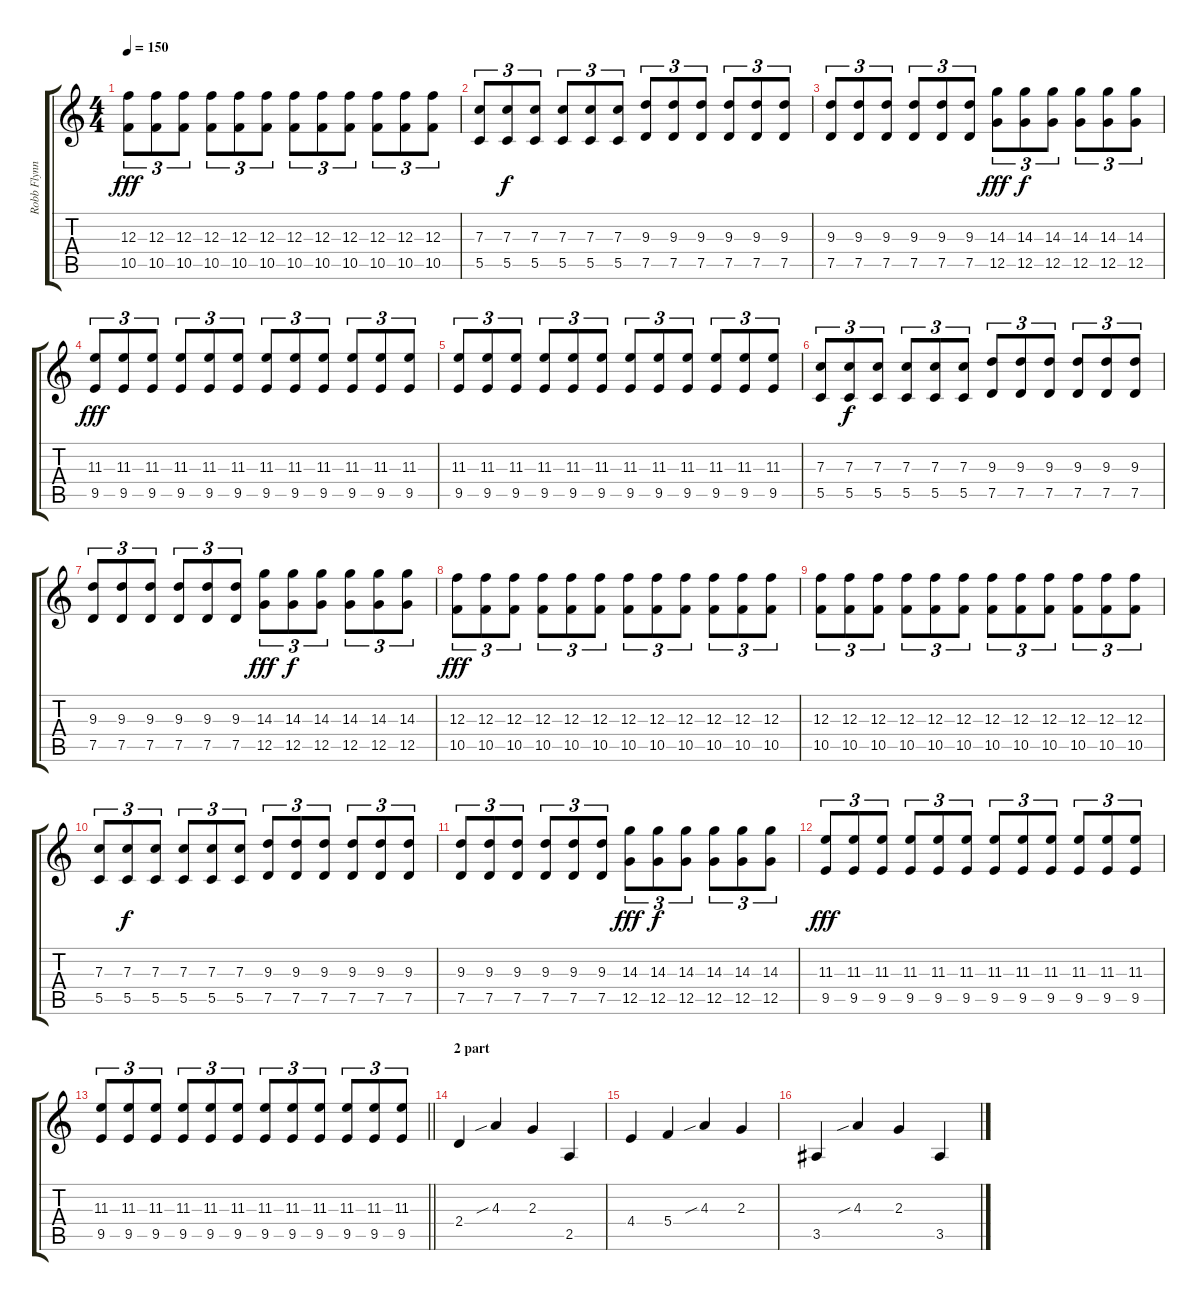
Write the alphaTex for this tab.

\track ("Robb Flynn" "Robb Flynn") {instrument distortionguitar}
\staff {score tabs}
\tuning (D4 A3 F3 C3 G2 C2) {hide}
\ts (4 4)
\tempo 150
\clef g2
\ks c
(12.3 10.5).8{tu (3 2) dy fff} (12.3 10.5).8{tu (3 2)} (12.3 10.5).8{tu (3 2)} (12.3 10.5).8{tu (3 2)} (12.3 10.5).8{tu (3 2)} (12.3 10.5).8{tu (3 2)} (12.3 10.5).8{tu (3 2)} (12.3 10.5).8{tu (3 2)} (12.3 10.5).8{tu (3 2)} (12.3 10.5).8{tu (3 2)} (12.3 10.5).8{tu (3 2)} (12.3 10.5).8{tu (3 2)} |
(7.3 5.5).8{tu (3 2)} (7.3 5.5).8{tu (3 2) dy f} (7.3 5.5).8{tu (3 2)} (7.3 5.5).8{tu (3 2)} (7.3 5.5).8{tu (3 2)} (7.3 5.5).8{tu (3 2)} (9.3 7.5).8{tu (3 2)} (9.3 7.5).8{tu (3 2)} (9.3 7.5).8{tu (3 2)} (9.3 7.5).8{tu (3 2)} (9.3 7.5).8{tu (3 2)} (9.3 7.5).8{tu (3 2)} |
(9.3 7.5).8{tu (3 2)} (9.3 7.5).8{tu (3 2)} (9.3 7.5).8{tu (3 2)} (9.3 7.5).8{tu (3 2)} (9.3 7.5).8{tu (3 2)} (9.3 7.5).8{tu (3 2)} (14.3 12.5).8{tu (3 2) dy fff} (14.3 12.5).8{tu (3 2) dy f} (14.3 12.5).8{tu (3 2)} (14.3 12.5).8{tu (3 2)} (14.3 12.5).8{tu (3 2)} (14.3 12.5).8{tu (3 2)} |
(11.3 9.5).8{tu (3 2) dy fff} (11.3 9.5).8{tu (3 2)} (11.3 9.5).8{tu (3 2)} (11.3 9.5).8{tu (3 2)} (11.3 9.5).8{tu (3 2)} (11.3 9.5).8{tu (3 2)} (11.3 9.5).8{tu (3 2)} (11.3 9.5).8{tu (3 2)} (11.3 9.5).8{tu (3 2)} (11.3 9.5).8{tu (3 2)} (11.3 9.5).8{tu (3 2)} (11.3 9.5).8{tu (3 2)} |
(11.3 9.5).8{tu (3 2)} (11.3 9.5).8{tu (3 2)} (11.3 9.5).8{tu (3 2)} (11.3 9.5).8{tu (3 2)} (11.3 9.5).8{tu (3 2)} (11.3 9.5).8{tu (3 2)} (11.3 9.5).8{tu (3 2)} (11.3 9.5).8{tu (3 2)} (11.3 9.5).8{tu (3 2)} (11.3 9.5).8{tu (3 2)} (11.3 9.5).8{tu (3 2)} (11.3 9.5).8{tu (3 2)} |
(7.3 5.5).8{tu (3 2)} (7.3 5.5).8{tu (3 2) dy f} (7.3 5.5).8{tu (3 2)} (7.3 5.5).8{tu (3 2)} (7.3 5.5).8{tu (3 2)} (7.3 5.5).8{tu (3 2)} (9.3 7.5).8{tu (3 2)} (9.3 7.5).8{tu (3 2)} (9.3 7.5).8{tu (3 2)} (9.3 7.5).8{tu (3 2)} (9.3 7.5).8{tu (3 2)} (9.3 7.5).8{tu (3 2)} |
(9.3 7.5).8{tu (3 2)} (9.3 7.5).8{tu (3 2)} (9.3 7.5).8{tu (3 2)} (9.3 7.5).8{tu (3 2)} (9.3 7.5).8{tu (3 2)} (9.3 7.5).8{tu (3 2)} (14.3 12.5).8{tu (3 2) dy fff} (14.3 12.5).8{tu (3 2) dy f} (14.3 12.5).8{tu (3 2)} (14.3 12.5).8{tu (3 2)} (14.3 12.5).8{tu (3 2)} (14.3 12.5).8{tu (3 2)} |
(12.3 10.5).8{tu (3 2) dy fff} (12.3 10.5).8{tu (3 2)} (12.3 10.5).8{tu (3 2)} (12.3 10.5).8{tu (3 2)} (12.3 10.5).8{tu (3 2)} (12.3 10.5).8{tu (3 2)} (12.3 10.5).8{tu (3 2)} (12.3 10.5).8{tu (3 2)} (12.3 10.5).8{tu (3 2)} (12.3 10.5).8{tu (3 2)} (12.3 10.5).8{tu (3 2)} (12.3 10.5).8{tu (3 2)} |
(12.3 10.5).8{tu (3 2)} (12.3 10.5).8{tu (3 2)} (12.3 10.5).8{tu (3 2)} (12.3 10.5).8{tu (3 2)} (12.3 10.5).8{tu (3 2)} (12.3 10.5).8{tu (3 2)} (12.3 10.5).8{tu (3 2)} (12.3 10.5).8{tu (3 2)} (12.3 10.5).8{tu (3 2)} (12.3 10.5).8{tu (3 2)} (12.3 10.5).8{tu (3 2)} (12.3 10.5).8{tu (3 2)} |
(7.3 5.5).8{tu (3 2)} (7.3 5.5).8{tu (3 2) dy f} (7.3 5.5).8{tu (3 2)} (7.3 5.5).8{tu (3 2)} (7.3 5.5).8{tu (3 2)} (7.3 5.5).8{tu (3 2)} (9.3 7.5).8{tu (3 2)} (9.3 7.5).8{tu (3 2)} (9.3 7.5).8{tu (3 2)} (9.3 7.5).8{tu (3 2)} (9.3 7.5).8{tu (3 2)} (9.3 7.5).8{tu (3 2)} |
(9.3 7.5).8{tu (3 2)} (9.3 7.5).8{tu (3 2)} (9.3 7.5).8{tu (3 2)} (9.3 7.5).8{tu (3 2)} (9.3 7.5).8{tu (3 2)} (9.3 7.5).8{tu (3 2)} (14.3 12.5).8{tu (3 2) dy fff} (14.3 12.5).8{tu (3 2) dy f} (14.3 12.5).8{tu (3 2)} (14.3 12.5).8{tu (3 2)} (14.3 12.5).8{tu (3 2)} (14.3 12.5).8{tu (3 2)} |
(11.3 9.5).8{tu (3 2) dy fff} (11.3 9.5).8{tu (3 2)} (11.3 9.5).8{tu (3 2)} (11.3 9.5).8{tu (3 2)} (11.3 9.5).8{tu (3 2)} (11.3 9.5).8{tu (3 2)} (11.3 9.5).8{tu (3 2)} (11.3 9.5).8{tu (3 2)} (11.3 9.5).8{tu (3 2)} (11.3 9.5).8{tu (3 2)} (11.3 9.5).8{tu (3 2)} (11.3 9.5).8{tu (3 2)} |
\barLineRight lightlight
(11.3 9.5).8{tu (3 2)} (11.3 9.5).8{tu (3 2)} (11.3 9.5).8{tu (3 2)} (11.3 9.5).8{tu (3 2)} (11.3 9.5).8{tu (3 2)} (11.3 9.5).8{tu (3 2)} (11.3 9.5).8{tu (3 2)} (11.3 9.5).8{tu (3 2)} (11.3 9.5).8{tu (3 2)} (11.3 9.5).8{tu (3 2)} (11.3 9.5).8{tu (3 2)} (11.3 9.5).8{tu (3 2)} |
\section ("" "2 part")
2.4.4 4.3{sib}.4 2.3.4 2.5.4 |
4.4.4 5.4.4 4.3{sib}.4 2.3.4 |
3.5.4 4.3{sib}.4 2.3.4 3.5.4
